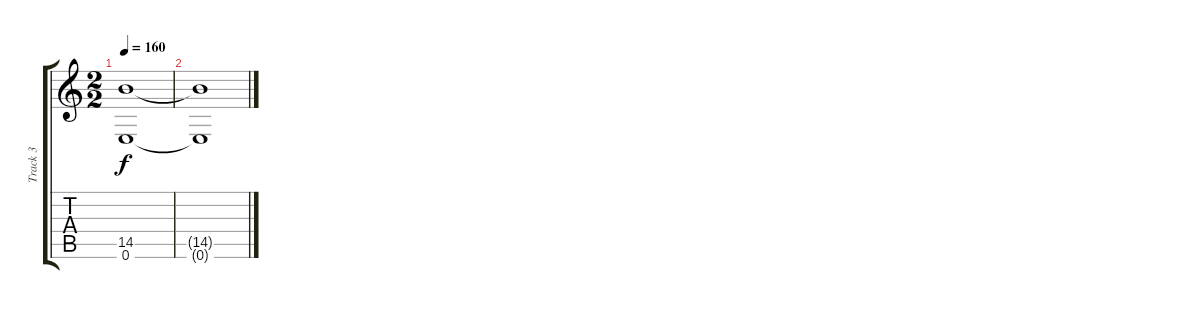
\track ("Track 3" "Track 3") {instrument overdrivenguitar}
\staff {score tabs}
\tuning (E4 B3 G3 D3 A2 E2) {hide}
\ts (2 2)
\tempo 160
\clef g2
\ks c
(14.5{t} 0.6{t}).1{dy f} |
(14.5{t} 0.6{t}).1
